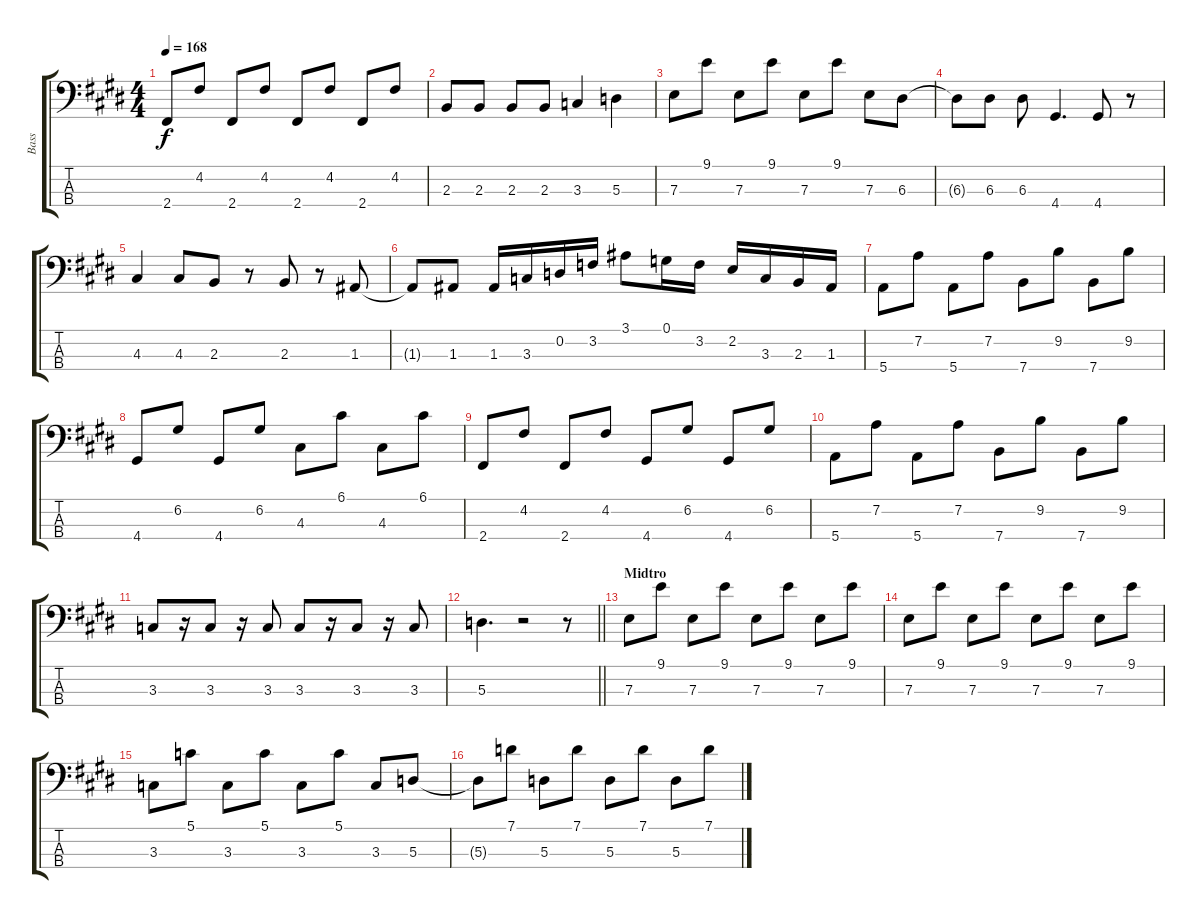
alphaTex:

\track ("Bass" "Bass") {instrument synthbass2}
\staff {score tabs}
\tuning (G2 D2 A1 E1) {hide}
\ts (4 4)
\tempo 168
\clef f4
\ks e
2.4.8{dy f} 4.2.8 2.4.8 4.2.8 2.4.8 4.2.8 2.4.8 4.2.8 |
2.3.8 2.3.8 2.3.8 2.3.8 3.3.4 5.3.4 |
7.3.8 9.1.8 7.3.8 9.1.8 7.3.8 9.1.8 7.3.8 6.3.8 |
6.3{t}.8 6.3.8 6.3.8 4.4.4{d} 4.4.8 r.8 |
4.3.4 4.3.8 2.3.8 r.8 2.3.8 r.8 1.3.8 |
1.3{t}.8 1.3.8 1.3.16 3.3.16 0.2.16 3.2.16 3.1.8 0.1.16 3.2.16 2.2.16 3.3.16 2.3.16 1.3.16 |
5.4.8 7.2.8 5.4.8 7.2.8 7.4.8 9.2.8 7.4.8 9.2.8 |
4.4.8 6.2.8 4.4.8 6.2.8 4.3.8 6.1.8 4.3.8 6.1.8 |
2.4.8 4.2.8 2.4.8 4.2.8 4.4.8 6.2.8 4.4.8 6.2.8 |
5.4.8 7.2.8 5.4.8 7.2.8 7.4.8 9.2.8 7.4.8 9.2.8 |
3.3.8 r.16 3.3.8 r.16 3.3.8 3.3.8 r.16 3.3.8 r.16 3.3.8 |
\barLineRight lightlight
5.3.4{d} r.2 r.8 |
\section ("" "Midtro")
7.3.8 9.1.8 7.3.8 9.1.8 7.3.8 9.1.8 7.3.8 9.1.8 |
7.3.8 9.1.8 7.3.8 9.1.8 7.3.8 9.1.8 7.3.8 9.1.8 |
3.3.8 5.1.8 3.3.8 5.1.8 3.3.8 5.1.8 3.3.8 5.3.8 |
5.3{t}.8 7.1.8 5.3.8 7.1.8 5.3.8 7.1.8 5.3.8 7.1.8
